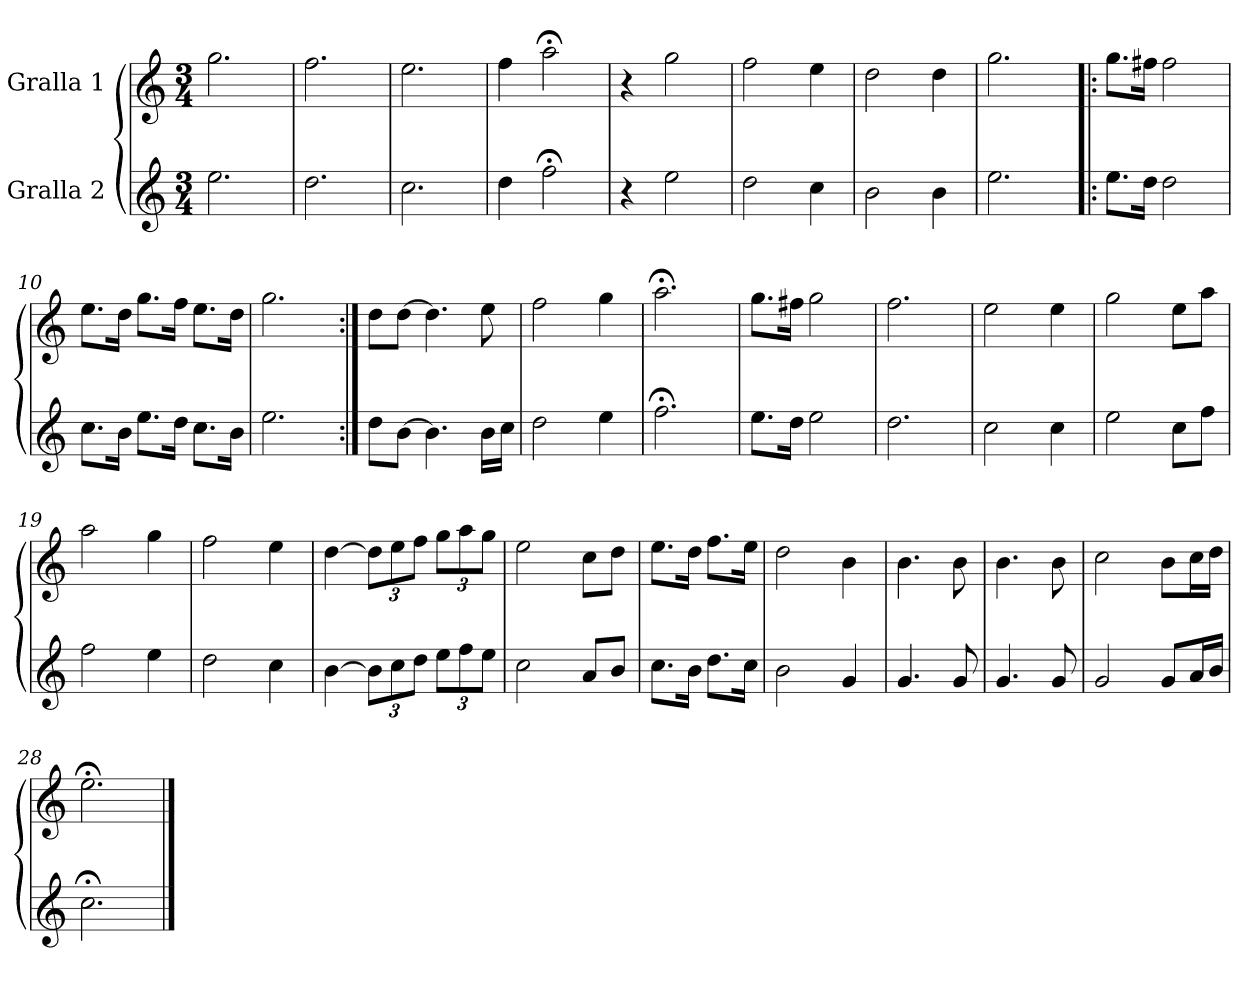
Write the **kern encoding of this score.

**kern	**kern
*part2	*part1
*staff2	*staff1
*I"Gralla 2	*I"Gralla 1
*clefG2	*clefG2
*k[]	*k[]
*M3/4	*M3/4
=1	=1
2.ee\	2.gg\
=2	=2
2.dd\	2.ff\
=3	=3
2.cc\	2.ee\
=4	=4
4dd\	4ff\
2ff;<\	2aa;<\
=5	=5
4r	4r
2ee\	2gg\
=6	=6
2dd\	2ff\
4cc\	4ee\
=7	=7
2b\	2dd\
4b\	4dd\
=8	=8
2.ee\	2.gg\
=9!|:	=9!|:
8.ee\L	8.gg\L
16dd\Jk	16ff#X\Jk
2dd\	2ff#\
=10	=10
8.cc\L	8.ee\L
16b\Jk	16dd\Jk
8.ee\L	8.gg\L
16dd\Jk	16ff\Jk
8.cc\L	8.ee\L
16b\Jk	16dd\Jk
=11	=11
2.ee\	2.gg\
!!LO:LB:g=z
=12:|!	=12:|!
8dd\L	8dd\L
[8b\J	[8dd\J
4.b\]	4.dd\]
16b\LL	8ee\
16cc\JJ	.
=13	=13
2dd\	2ff\
4ee\	4gg\
=14	=14
2.ff;<\	2.aa;<\
=15	=15
8.ee\L	8.gg\L
16dd\Jk	16ff#X\Jk
2ee\	2gg\
=16	=16
2.dd\	2.ff\
=17	=17
2cc\	2ee\
4cc\	4ee\
=18	=18
2ee\	2gg\
8cc\L	8ee\L
8ff\J	8aa\J
=19	=19
2ff\	2aa\
4ee\	4gg\
=20	=20
2dd\	2ff\
4cc\	4ee\
=21	=21
[4b\	[4dd\
*Xbrackettup	*Xbrackettup
12b\L]	12dd\L]
12cc\	12ee\
12dd\J	12ff\J
12ee\L	12gg\L
12ff\	12aa\
12ee\J	12gg\J
=22	=22
2cc\	2ee\
8a/L	8cc\L
8b/J	8dd\J
!!LO:LB:g=z
=23	=23
8.cc\L	8.ee\L
16b\Jk	16dd\Jk
8.dd\L	8.ff\L
16cc\Jk	16ee\Jk
=24	=24
2b\	2dd\
4g/	4b\
=25	=25
4.g/	4.b\
8g/	8b\
=26	=26
4.g/	4.b\
8g/	8b\
=27	=27
2g/	2cc\
8g/L	8b\L
16a/L	16cc\L
16b/JJ	16dd\JJ
=28	=28
2.cc;<\	2.ee;<\
==	==
*-	*-
